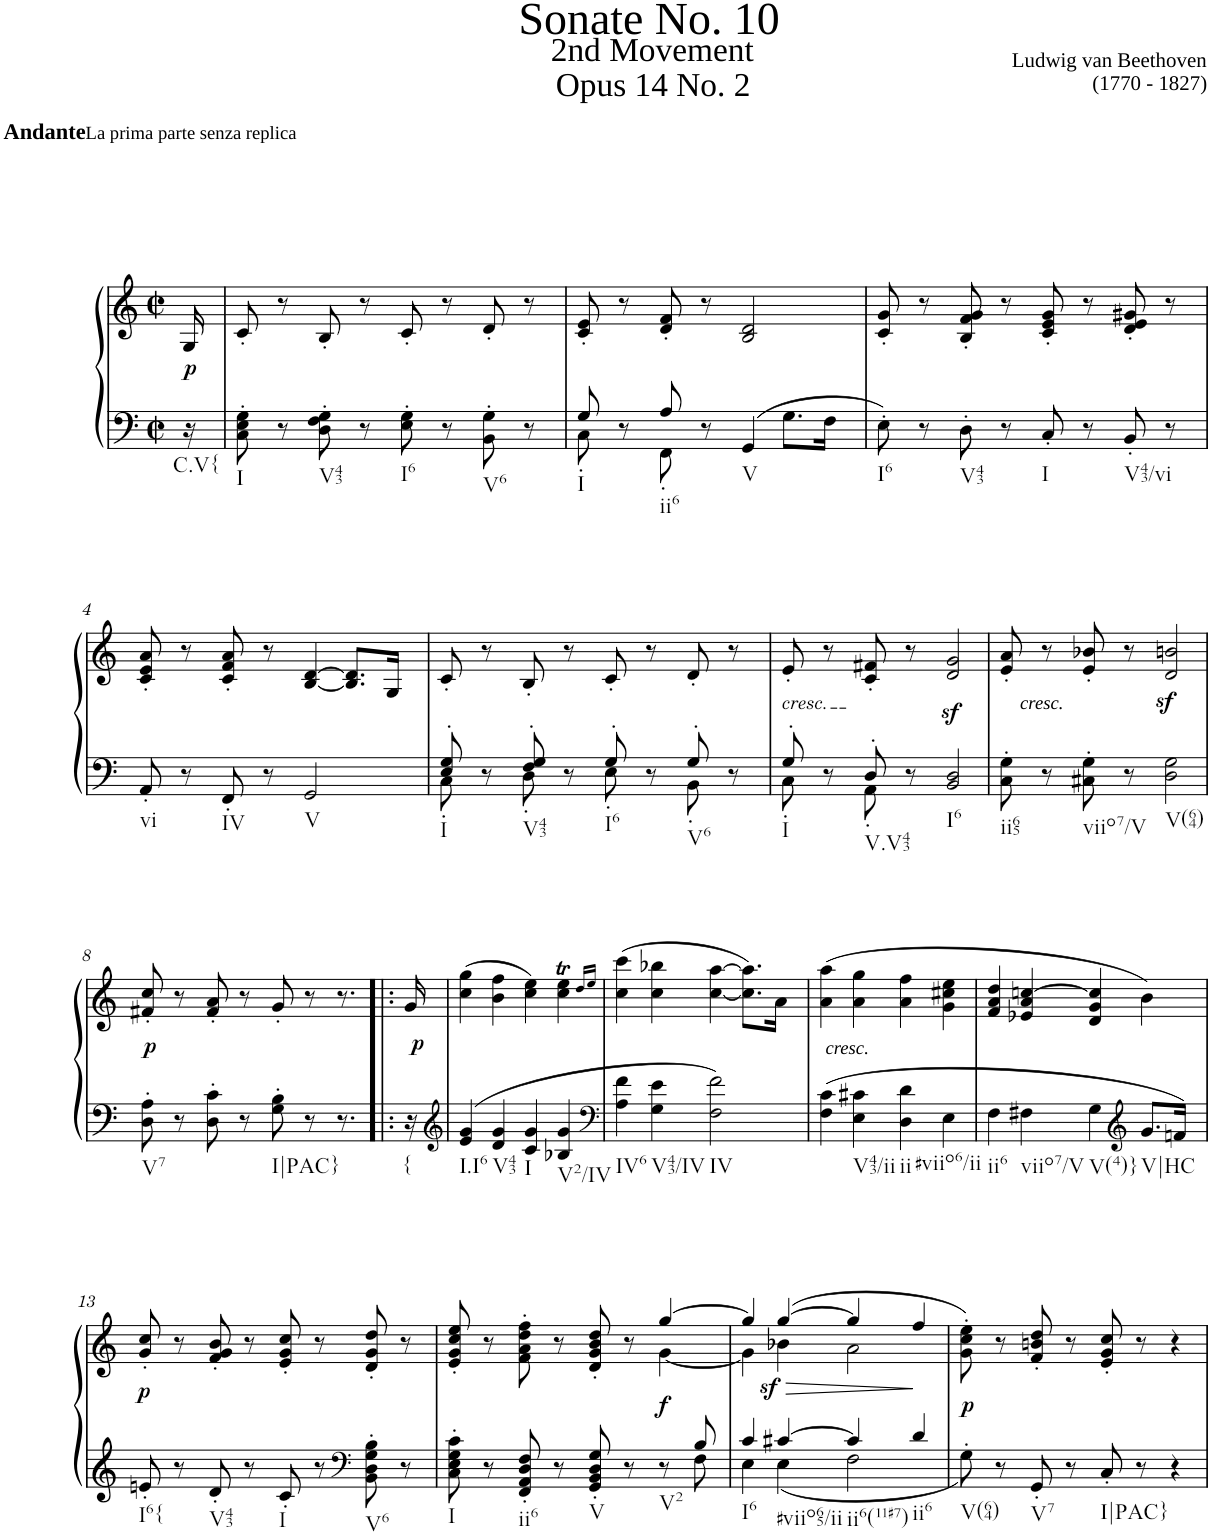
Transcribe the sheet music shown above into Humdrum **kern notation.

**kern	**kern	**dynam
*part1	*part1	*part1
*staff2	*staff1	*staff1/2
*I"Piano	*	*
*I'Pno	*	*
*clefF4	*clefG2	*
*k[]	*k[]	*
*M4/4	*M4/4	*
*met(c|)	*met(c|)	*
=	=	=
!	!LO:TX:a:B:t=Andante	!
!	!LO:TX:a:t=La prima parte senza replica	!
!LO:TX:b:t=C.V{	!	!
!	!	!LO:DY:a=2
16r	16G/	p
=1	=1	=1
!LO:TX:b:t=I	!	!
8C\' 8E\' 8G\'	8c'/	.
8r	8r	.
!LO:TX:b:t=V43	!	!
8D\' 8F\' 8G\'	8B'/	.
8r	8r	.
!LO:TX:b:t=I6	!	!
8E\' 8G\'	8c'/	.
8r	8r	.
!LO:TX:b:t=V6	!	!
8BB\' 8G\'	8d'/	.
8r	8r	.
=2	=2	=2
*^	*	*
!LO:TX:b:t=I	!	!	!
8G/	8C'\	8c/' 8e/'	.
8r	8ryy	8r	.
!LO:TX:b:t=ii6	!	!	!
8A/	8FF'\	8d/' 8f/'	.
8r	2ryy	8r	.
!LO:TX:b:t=V	!	!	!
4GG/	.	2B/ 2d/	.
8.G\L	.	.	.
.	8ryy	.	.
16F\Jk	.	.	.
*v	*v	*	*
=3	=3	=3
!LO:TX:b:t=I6	!	!
8E'\	8c/' 8g/'	.
8r	8r	.
!LO:TX:b:t=V43	!	!
8D'\	8B/' 8f/' 8g/'	.
8r	8r	.
!LO:TX:b:t=I	!	!
8C'/	8c/' 8e/' 8g/'	.
8r	8r	.
!LO:TX:b:t=V43/vi	!	!
8BB'/	8d/' 8e/' 8g#X/'	.
8r	8r	.
!!LO:LB:g=z
=4	=4	=4
!LO:TX:b:t=vi	!	!
8AA'/	8c/' 8e/' 8a/'	.
8r	8r	.
!LO:TX:b:t=IV	!	!
8FF'/	8c/' 8f/' 8a/'	.
8r	8r	.
!LO:TX:b:t=V	!	!
2GG/	[4B/ [>4d/	.
.	8.B/] 8.d/]L	.
.	16G/Jk	.
=5	=5	=5
*^	*	*
!LO:TX:b:t=I	!	!	!
8E/' 8G/'	8C'\	8c'/	.
8r	8ryy	8r	.
!LO:TX:b:t=V43	!	!	!
8F/' 8G/'	8D'\	8B'/	.
8r	8ryy	8r	.
!LO:TX:b:t=I6	!	!	!
8G'/	8E'\	8c'/	.
8r	8ryy	8r	.
!LO:TX:b:t=V6	!	!	!
8G'/	8BB'\	8d'/	.
8r	8ryy	8r	.
=6	=6	=6	=6
!	!	!LO:TX:b:i:t=cresc.	!
!LO:TX:b:t=I	!	!	!
8G'/	8C'\	8e'/	.
8r	8ryy	8r	.
!LO:TX:b:t=V.V43	!	!	!
8D'/	8AA'\	8c/' 8f#X/'	.
8r	2ryy	8r	.
!LO:TX:b:t=I6	!	!	!
2BB/ 2D/	.	2d/z< 2g/z<	.
.	8ryy	.	.
=7	=7	=7	=7
!LO:TX:b:t=ii65	!	!	!
*v	*v	*	*
8C\' 8G\'	8e/' 8a/'	.
!	!	!LO:DY:b
8r	8r	other-dynamics
!LO:TX:b:t=viio7/V	!	!
8C#X\' 8G\'	8e/' 8b-X/'	.
8r	8r	.
!LO:TX:b:t=V(64)	!	!
2D\ 2G\	2d/z< 2bn/z<	.
!!LO:LB:g=z
=8	=8	=8
!LO:TX:b:t=V7	!	!
!	!	!LO:DY:b
8D\' 8A\'	8f#X/' 8cc/'	p
8r	8r	.
8D\' 8c\'	8f#/' 8a/'	.
8r	8r	.
!LO:TX:b:t=I|PAC}	!	!
8G\' 8B\'	8g'/	.
8r	8r	.
8.r	8.r	.
=8X1!|:	=8X1!|:	=8X1!|:
!LO:TX:b:t={	!	!
!	!	!LO:DY:b
16r	16g/	p
=9	=9	=9
*clefG2	*	*
!LO:TX:b:t=I.I6	!	!
4e/ 4g/	(4cc\ 4gg\	.
!LO:TX:b:t=V43	!	!
4d/ 4g/	4b\ 4ff\	.
!LO:TX:b:t=I	!	!
4c/ 4g/	4cc\ 4ee\)	.
!LO:TX:b:t=V2/IV	!	!
4B-X/ 4g/	4cc\T 4ee\T	.
.	16qdd/LL	.
.	16qee/JJ	.
=10	=10	=10
*clefF4	*	*
!LO:TX:b:t=IV6	!	!
4A\ 4f\	(4cc\ 4ccc\	.
!LO:TX:b:t=V43/IV	!	!
4G\ 4e\	4cc\ 4bb-X\	.
!LO:TX:b:t=IV	!	!
2F\ 2f\	[<4cc\ [4aa\	.
.	8.cc\] 8.aa\]L)	.
.	16a\Jk	.
=11	=11	=11
4F\ 4c\	(4a\ 4aa\	.
!LO:TX:b:t=V43/ii	!	!
!	!	!LO:DY:b
4E\ 4c#X\	4a\ 4gg\	other-dynamics
!LO:TX:b:t=ii	!	!
4D\ 4d\	4a\ 4ff\	.
!LO:TX:b:t=#viio6/ii	!	!
4E\	4g\ 4cc#X\ 4ee\	.
=12	=12	=12
!LO:TX:b:t=ii6	!	!
4F\	4f/ 4a/ 4dd/	.
!LO:TX:b:t=viio7/V	!	!
4F#X\	4e-X/ 4a/ [>4ccn/	.
!LO:TX:b:t=V(4)}	!	!
4G\	4d/ 4g/ 4cc/]	.
*clefG2	*	*
!LO:TX:b:t=V|HC	!	!
8.g/L	4b\)	.
16fn/Jk	.	.
!!LO:LB:g=z
=13	=13	=13
!LO:TX:b:t=I6{	!	!
!	!	!LO:DY:b
8en'/	8g/' 8cc/'	p
8r	8r	.
!LO:TX:b:t=V43	!	!
8d'/	8f/' 8g/' 8b/'	.
8r	8r	.
!LO:TX:b:t=I	!	!
8c'/	8e/' 8g/' 8cc/'	.
8r	8r	.
*clefF4	*	*
!LO:TX:b:t=V6	!	!
8BB\' 8D\' 8G\' 8B\'	8d/' 8g/' 8dd/'	.
8r	8r	.
=14	=14	=14
*^	*^	*
!LO:TX:b:t=I	!	!	!	!
8C\'> 8E\'> 8G\'> 8c\'>	2..ryy	8e/'< 8g/'< 8cc/'< 8ee/'<	2.ryy	.
8r	.	8r	.	.
!LO:TX:b:t=ii6	!	!	!	!
8FF/'< 8AA/'< 8D/'< 8F/'<	.	8f\'> 8a\'> 8dd\'> 8ff\'>	.	.
8r	.	8r	.	.
!LO:TX:b:t=V	!	!	!	!
8GG/'< 8BB/'< 8D/'< 8G/'<	.	8d/'< 8g/'< 8b/'< 8dd/'<	.	.
8r	.	8r	.	.
!LO:TX:b:t=V2	!	!	!	!
!	!	!	!	!LO:DY:a=2
8r	.	[4gg/	[4g\	f
8B/	8F\	.	.	.
=15	=15	=15	=15	=15
!LO:TX:b:t=I6	!	!	!	!
4c/	4E\	4gg/]	4g\]	.
!LO:TX:b:t=#viio65/ii	!	!	!	!
!	!	!	!	!LO:HP:b
!	!	!	!	!LO:DY:n=1:b
[4c#X/	4E\	([4gg/	4b-X\	> sf
!LO:TX:b:t=ii6(11#7)	!	!	!	!
4c#/]	2F\	4gg/]	2a\	.
!LO:TX:b:t=ii6	!	!	!	!
4d/	.	4ff/	.	]
*v	*v	*	*	*
*	*v	*v	*
=16	=16	=16
!LO:TX:b:t=V(64)	!	!
!	!	!LO:DY:a=2
8G'\	8g\' 8cc\' 8ee\')	p
8r	8r	.
!LO:TX:b:t=V7	!	!
8GG'/	8f/' 8bn/' 8dd/'	.
8r	8r	.
!LO:TX:b:t=I|PAC}	!	!
8C'/	8e/' 8g/' 8cc/'	.
8r	8r	.
4r	4r	.
=	=	=
*-	*-	*-
